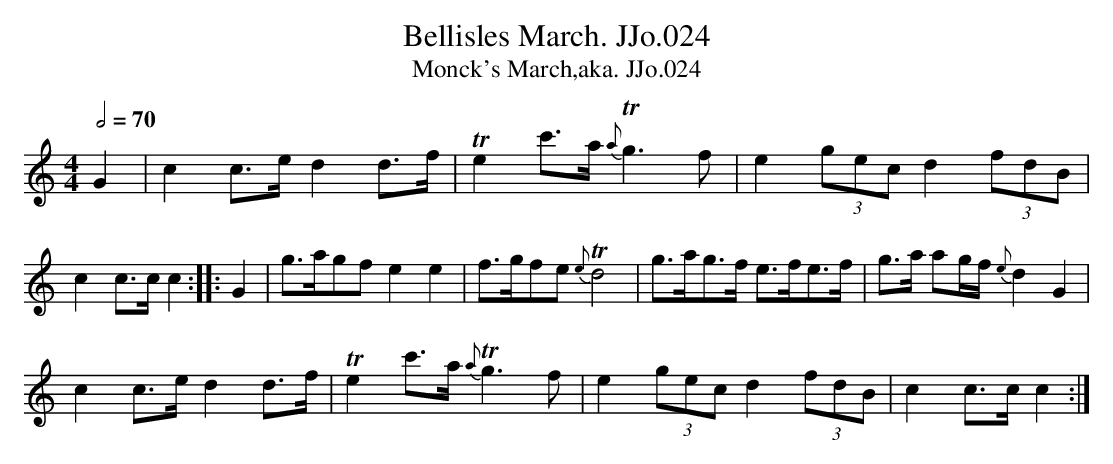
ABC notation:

X:1
T:Bellisles March. JJo.024
T:Monck's March,aka. JJo.024
M:4/4
L:1/8
Q:1/2=70
K:C
G2|c2c>e d2d>f|Te2c'>a{a}Tg3f|e2(3gec d2(3fdB|c2c>cc2:|
|:G2|g>agf e2e2|f>gfe{e}Td4|g>ag>f e>fe>f|g>a ag/f/ {e}d2G2|!
c2c>e d2d>f|Te2c'>a{a}Tg3f|e2(3gec d2(3fdB|c2c>cc2:|
